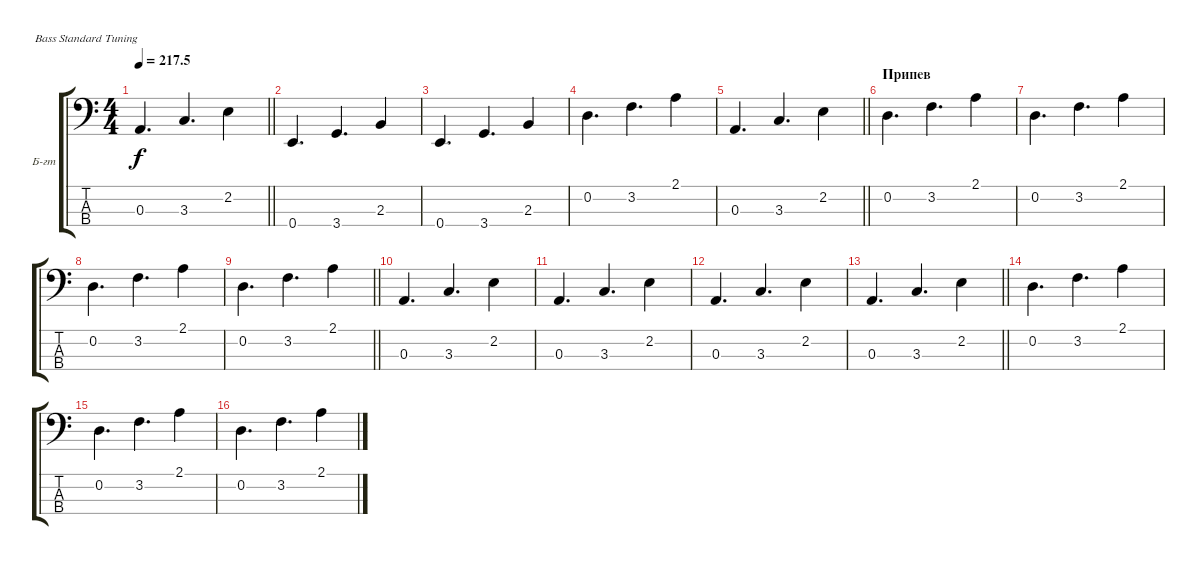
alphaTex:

\bracketExtendMode groupsimilarinstruments
\firstSystemTrackNameOrientation horizontal
\otherSystemsTrackNameOrientation horizontal
\track ("Бас-гитара" "Б-гт") {instrument electricbassfinger}
\staff {score tabs}
\tuning (G2 D2 A1 E1)
\ts (4 4)
\tempo
217.5
\accidentals auto
\clef f4
\ottava regular
\simile none
\barLineRight lightlight
\ks c
0.3.4{d dy f} 3.3.4{d} 2.2.4 |
0.4.4{d} 3.4.4{d} 2.3.4 |
0.4.4{d} 3.4.4{d} 2.3.4 |
0.2.4{d} 3.2.4{d} 2.1.4 |
\barLineRight lightlight
0.3.4{d} 3.3.4{d} 2.2.4 |
\section ("" "Припев")
0.2.4{d} 3.2.4{d} 2.1.4 |
0.2.4{d} 3.2.4{d} 2.1.4 |
0.2.4{d} 3.2.4{d} 2.1.4 |
\barLineRight lightlight
0.2.4{d} 3.2.4{d} 2.1.4 |
0.3.4{d} 3.3.4{d} 2.2.4 |
0.3.4{d} 3.3.4{d} 2.2.4 |
0.3.4{d} 3.3.4{d} 2.2.4 |
\barLineRight lightlight
0.3.4{d} 3.3.4{d} 2.2.4 |
0.2.4{d} 3.2.4{d} 2.1.4 |
0.2.4{d} 3.2.4{d} 2.1.4 |
0.2.4{d} 3.2.4{d} 2.1.4
